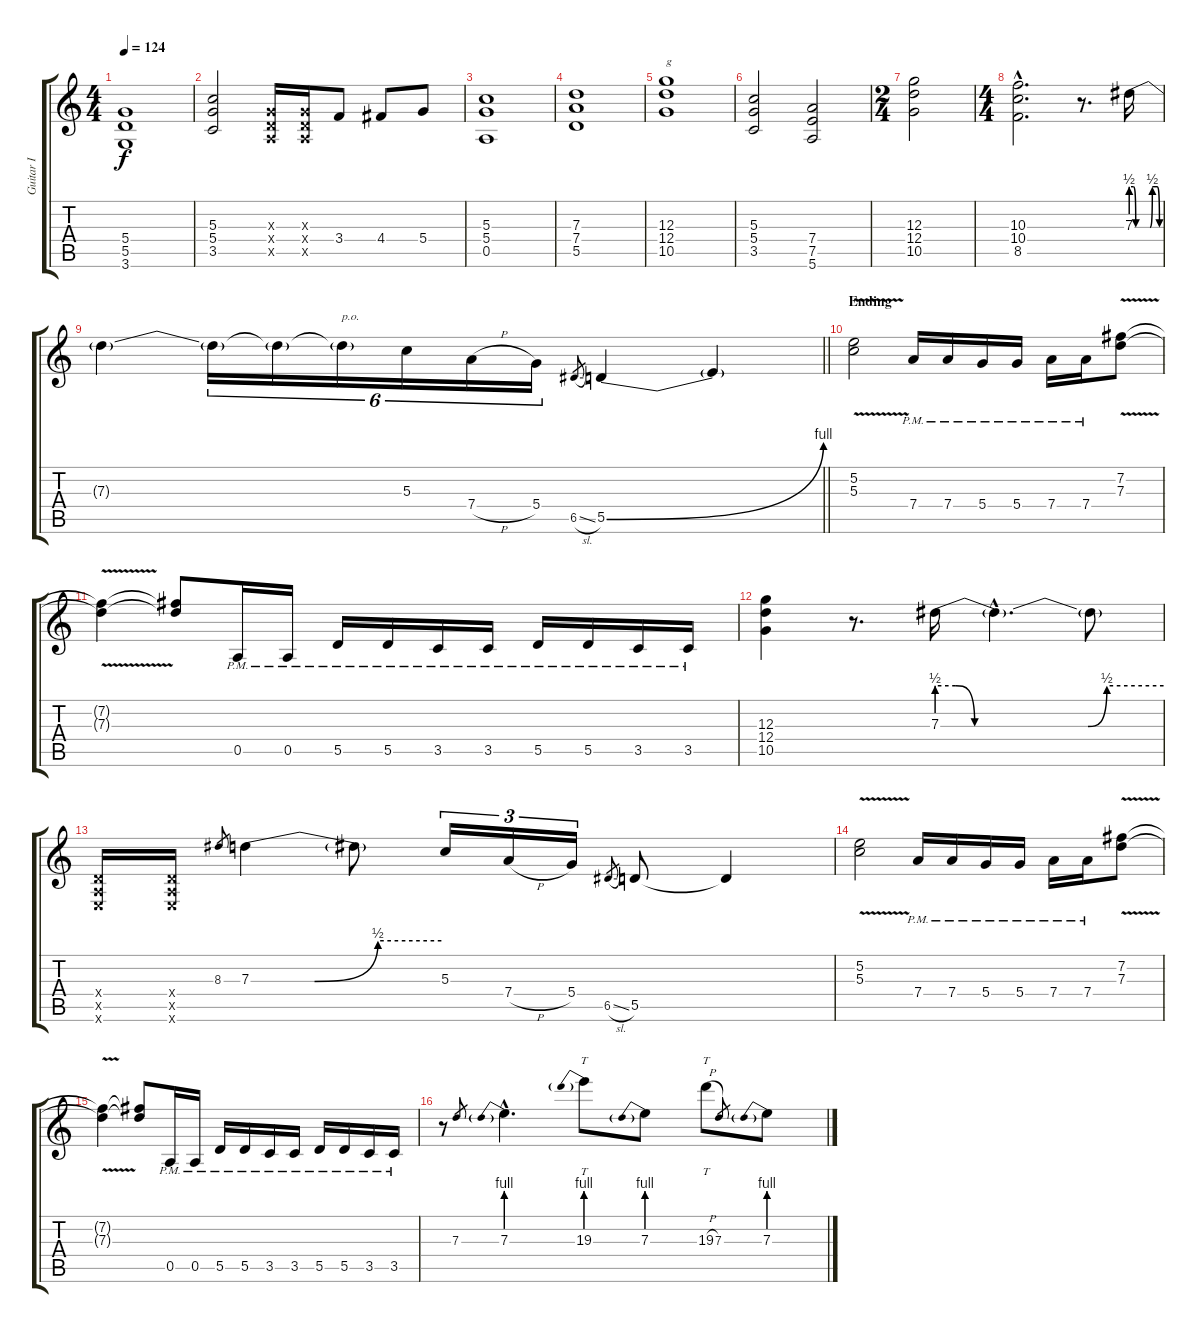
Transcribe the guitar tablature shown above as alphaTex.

\track ("Guitar I" "Guitar I") {instrument distortionguitar}
\staff {score tabs}
\tuning (E4 B3 G3 D3 A2 E2) {hide}
\ts (4 4)
\tempo 124
\clef g2
\ks aminor
(5.4 5.5 3.6).1{dy f} |
(5.3 5.4 3.5).2 (0.3{x} 0.4{x} 0.5{x}).16 (0.3{x} 0.4{x} 0.5{x}).16 3.4.8 4.4.8 5.4.8 |
(5.3 5.4 0.5).1 |
(7.3 7.4 5.5).1 |
(12.3 12.4 10.5).1{txt "g"} |
(5.3 5.4 3.5).2 (7.4 7.5 5.6).2 |
\ts (2 4)
(12.3 12.4 10.5).2 |
\ts (4 4)
(10.3{hac} 10.4{hac} 8.5{hac}).2{d} r.8{d} 7.3{be (custom 0 2 5 2 10 0 40 0 45 2 55 2 60 0)}.16 |
\barLineRight lightlight
7.3{t}.4 7.3{t}.16{tu (6 4)} 7.3{t}.16{tu (6 4)} 7.3{t}.16{tu (6 4) txt "p.o."} 5.3.16{tu (6 4)} 7.4{h}.16{tu (6 4)} 5.4.16{tu (6 4)} 6.5{sl}.8{gr} 5.5{be (bend 0 0 60 4)}.4 5.5{t}.4 |
\section ("" "Ending")
(5.2{v} 5.3{v}).2 7.4{pm}.16 7.4{pm}.16 5.4{pm}.16 5.4{pm}.16 7.4{pm}.16 7.4{pm}.16 (7.2{v} 7.3{v}).8 |
(7.2{t} 7.3{t}).4 (7.2{t} 7.3{t}).8 0.5{pm}.16 0.5{pm}.16 5.5{pm}.16 5.5{pm}.16 3.5{pm}.16 3.5{pm}.16 5.5{pm}.16 5.5{pm}.16 3.5{pm}.16 3.5{pm}.16 |
(12.3 12.4 10.5).4 r.8{d} 7.3{be (custom 0 2 5 2 10 0 40 0 45 2 60 2)}.16 7.3{hac t}.4{d} 7.3{t}.8 |
(0.4{x} 0.5{x} 0.6{x}).16 (0.4{x} 0.5{x} 0.6{x}).16 8.3.8{gr} 7.3{be (custom 0 0 20 0 40 2 60 2)}.4 7.3{t}.8 5.3.16{tu (3 2)} 7.4{h}.16{tu (3 2)} 5.4.16{tu (3 2)} 6.5{sl}.8{gr} 5.5.8 5.5{t}.4 |
(5.2{v} 5.3{v}).2 7.4{pm}.16 7.4{pm}.16 5.4{pm}.16 5.4{pm}.16 7.4{pm}.16 7.4{pm}.16 (7.2{v} 7.3{v}).8 |
(7.2{t} 7.3{t}).4 (7.2{t} 7.3{t}).8 0.5{pm}.16 0.5{pm}.16 5.5{pm}.16 5.5{pm}.16 3.5{pm}.16 3.5{pm}.16 5.5{pm}.16 5.5{pm}.16 3.5{pm}.16 3.5{pm}.16 |
r.8 7.3.8{gr} 7.3{be (prebend 0 4 60 4) hac}.4{d} 19.3{be (prebend 0 4 60 4)}.8{tt} 7.3{be (prebend 0 4 60 4)}.8 19.3{h}.8{tt} 7.3.8{gr} 7.3{be (prebend 0 4 60 4)}.8
